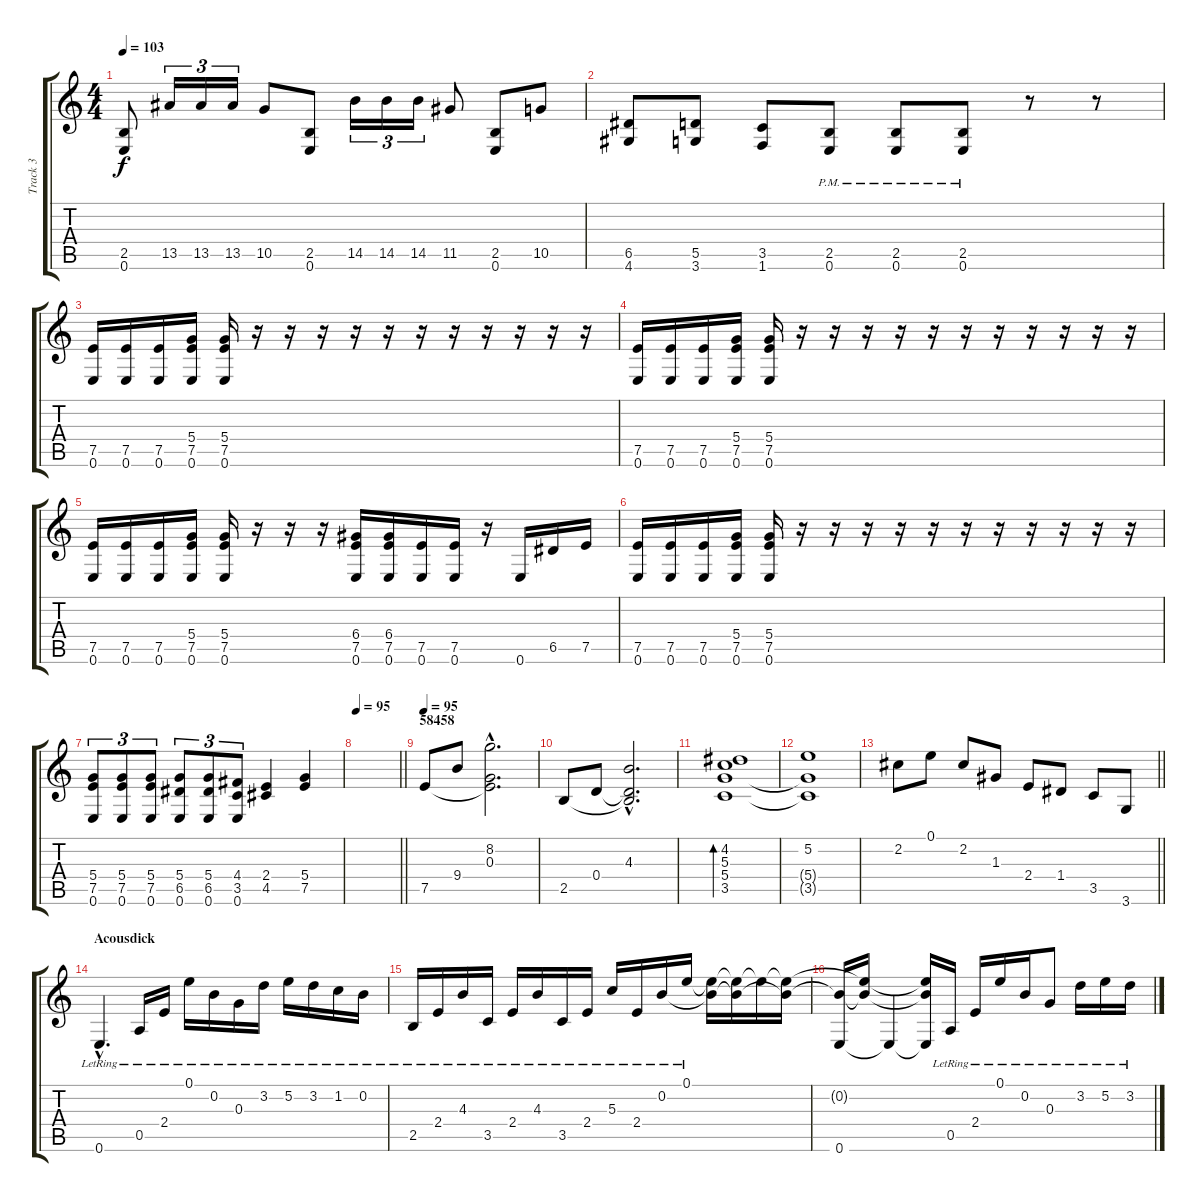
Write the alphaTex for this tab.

\track ("Track 3" "Track 3") {instrument distortionguitar}
\staff {score tabs}
\tuning (E4 B3 G3 D3 A2 E2) {hide}
\ts (4 4)
\tempo 103
\clef g2
\ks c
(2.5 0.6).8{dy f} 13.5.16{tu (3 2)} 13.5.16{tu (3 2)} 13.5.16{tu (3 2)} 10.5.8 (2.5 0.6).8 14.5.16{tu (3 2)} 14.5.16{tu (3 2)} 14.5.16{tu (3 2)} 11.5.8 (2.5 0.6).8 10.5.8 |
(6.5 4.6).8 (5.5 3.6).8 (3.5 1.6).8 (2.5{pm} 0.6{pm}).8 (2.5{pm} 0.6{pm}).8 (2.5{pm} 0.6).8 r.8 r.8 |
(7.5 0.6).16 (7.5 0.6).16 (7.5 0.6).16 (5.4 7.5 0.6).16 (5.4 7.5 0.6).16 r.16 r.16 r.16 r.16 r.16 r.16 r.16 r.16 r.16 r.16 r.16 |
(7.5 0.6).16 (7.5 0.6).16 (7.5 0.6).16 (5.4 7.5 0.6).16 (5.4 7.5 0.6).16 r.16 r.16 r.16 r.16 r.16 r.16 r.16 r.16 r.16 r.16 r.16 |
(7.5 0.6).16 (7.5 0.6).16 (7.5 0.6).16 (5.4 7.5 0.6).16 (5.4 7.5 0.6).16 r.16 r.16 r.16 (6.4 7.5 0.6).16 (6.4 7.5 0.6).16 (7.5 0.6).16 (7.5 0.6).16 r.16 0.6.16 6.5.16 7.5.16 |
(7.5 0.6).16 (7.5 0.6).16 (7.5 0.6).16 (5.4 7.5 0.6).16 (5.4 7.5 0.6).16 r.16 r.16 r.16 r.16 r.16 r.16 r.16 r.16 r.16 r.16 r.16 |
(5.4 7.5 0.6).8{tu (3 2)} (5.4 7.5 0.6).8{tu (3 2)} (5.4 7.5 0.6).8{tu (3 2)} (5.4 6.5 0.6).8{tu (3 2)} (5.4 6.5 0.6).8{tu (3 2)} (4.4 3.5 0.6).8{tu (3 2)} (2.4 4.5).4 (5.4 7.5).4 |
\tempo 95
\barLineRight lightlight
|
\section ("" "58458")
\tempo 95
7.5.8{instrument acousticguitarsteel} 9.4.8 (8.2{hac} 0.3{hac} 7.5{hac t}).2{d} |
2.5.8 0.4.8 (4.3{hac} 0.4{hac t} 2.5{hac t}).2{d} |
(4.2 5.3 5.4 3.5).1{bd 480} |
(5.2 5.4{t} 3.5{t}).1 |
\barLineRight lightlight
2.2.8 0.1.8 2.2.8 1.3.8 2.4.8 1.4.8 3.5.8 3.6.8 |
\section ("" "Acousdick")
0.6{hac lr}.4{d} 0.5{lr}.16 2.4{lr}.16 0.1{lr}.16 0.2{lr}.16 0.3{lr}.16 3.2{lr}.16 5.2{lr}.16 3.2{lr}.16 1.2{lr}.16 0.2{lr}.16 |
2.5{lr}.16 2.4{lr}.16 4.3{lr}.16 3.5{lr}.16 2.4{lr}.16 4.3{lr}.16 3.5{lr}.16 2.4{lr}.16 5.3{lr}.16 2.4{lr}.16 0.2{lr}.16 0.1{lr}.16 (0.1{t} 0.2{t}).16 (0.1{t} 0.2{t}).16 0.1{t}.16 (0.1{t} 0.2{t}).16 |
(0.2{t} 0.6).16 (0.1{t} 0.2{t}).16 0.6{t}.4 (0.1{t} 0.2{t} 0.6{t}).16 0.5{lr}.16 2.4{lr}.16 0.1{lr}.16 0.2{lr}.16 0.3{lr}.8 3.2{lr}.16 5.2{lr}.16 3.2{lr}.16
